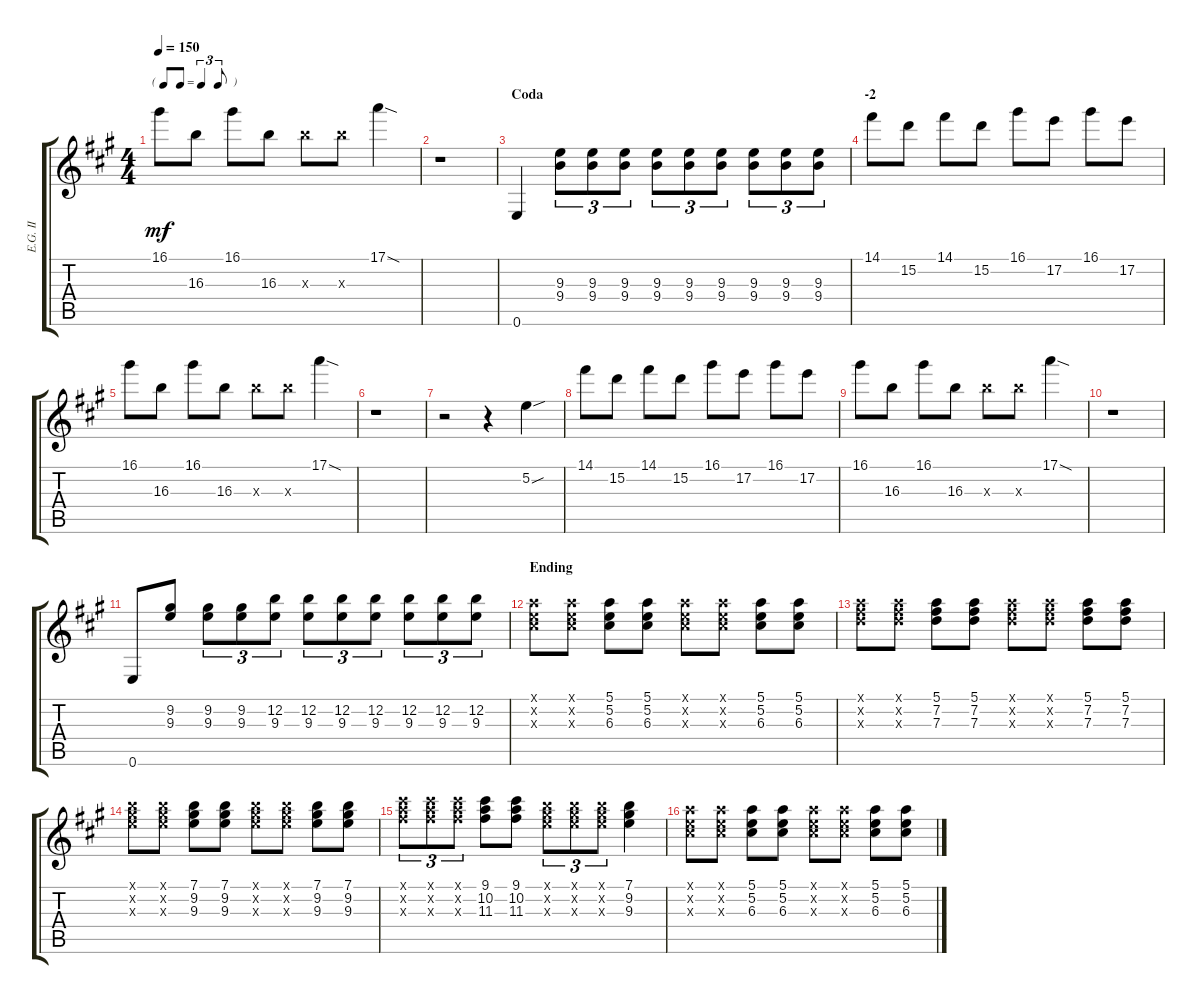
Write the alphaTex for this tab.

\track ("E.G. II" "E.G. II") {instrument overdrivenguitar}
\staff {score tabs}
\tuning (E4 B3 G3 D3 A2 E2) {hide}
\ts (4 4)
\tf triplet8th
\tempo 150
\clef g2
\ks a
16.1.8{dy mf} 16.3.8 16.1.8 16.3.8 16.3{x}.8 16.3{x}.8 17.1{sod}.4 |
r.1 |
\section ("" "Coda")
0.6.4 (9.3 9.4).8{tu (3 2)} (9.3 9.4).8{tu (3 2)} (9.3 9.4).8{tu (3 2)} (9.3 9.4).8{tu (3 2)} (9.3 9.4).8{tu (3 2)} (9.3 9.4).8{tu (3 2)} (9.3 9.4).8{tu (3 2)} (9.3 9.4).8{tu (3 2)} (9.3 9.4).8{tu (3 2)} |
\section ("" "-2")
14.1.8 15.2.8 14.1.8 15.2.8 16.1.8 17.2.8 16.1.8 17.2.8 |
16.1.8 16.3.8 16.1.8 16.3.8 16.3{x}.8 16.3{x}.8 17.1{sod}.4 |
r.1 |
r.2 r.4 5.2{sou}.4 |
14.1.8 15.2.8 14.1.8 15.2.8 16.1.8 17.2.8 16.1.8 17.2.8 |
16.1.8 16.3.8 16.1.8 16.3.8 16.3{x}.8 16.3{x}.8 17.1{sod}.4 |
r.1 |
0.6.8 (9.2 9.3).8 (9.2 9.3).8{tu (3 2)} (9.2 9.3).8{tu (3 2)} (12.2 9.3).8{tu (3 2)} (12.2 9.3).8{tu (3 2)} (12.2 9.3).8{tu (3 2)} (12.2 9.3).8{tu (3 2)} (12.2 9.3).8{tu (3 2)} (12.2 9.3).8{tu (3 2)} (12.2 9.3).8{tu (3 2)} |
\section ("" "Ending")
(5.1{x} 5.2{x} 6.3{x}).8 (5.1{x} 5.2{x} 6.3{x}).8 (5.1 5.2 6.3).8 (5.1 5.2 6.3).8 (5.1{x} 5.2{x} 6.3{x}).8 (5.1{x} 5.2{x} 6.3{x}).8 (5.1 5.2 6.3).8 (5.1 5.2 6.3).8 |
(5.1{x} 7.2{x} 7.3{x}).8 (5.1{x} 7.2{x} 7.3{x}).8 (5.1 7.2 7.3).8 (5.1 7.2 7.3).8 (5.1{x} 7.2{x} 7.3{x}).8 (5.1{x} 7.2{x} 7.3{x}).8 (5.1 7.2 7.3).8 (5.1 7.2 7.3).8 |
(7.1{x} 9.2{x} 9.3{x}).8 (7.1{x} 9.2{x} 9.3{x}).8 (7.1 9.2 9.3).8 (7.1 9.2 9.3).8 (7.1{x} 9.2{x} 9.3{x}).8 (7.1{x} 9.2{x} 9.3{x}).8 (7.1 9.2 9.3).8 (7.1 9.2 9.3).8 |
(9.1{x} 10.2{x} 11.3{x}).8{tu (3 2)} (9.1{x} 10.2{x} 11.3{x}).8{tu (3 2)} (9.1{x} 10.2{x} 11.3{x}).8{tu (3 2)} (9.1 10.2 11.3).8 (9.1 10.2 11.3).8 (7.1{x} 9.2{x} 9.3{x}).8{tu (3 2)} (7.1{x} 9.2{x} 9.3{x}).8{tu (3 2)} (7.1{x} 9.2{x} 9.3{x}).8{tu (3 2)} (7.1 9.2 9.3).4 |
(5.1{x} 5.2{x} 6.3{x}).8 (5.1{x} 5.2{x} 6.3{x}).8 (5.1 5.2 6.3).8 (5.1 5.2 6.3).8 (5.1{x} 5.2{x} 6.3{x}).8 (5.1{x} 5.2{x} 6.3{x}).8 (5.1 5.2 6.3).8 (5.1 5.2 6.3).8
